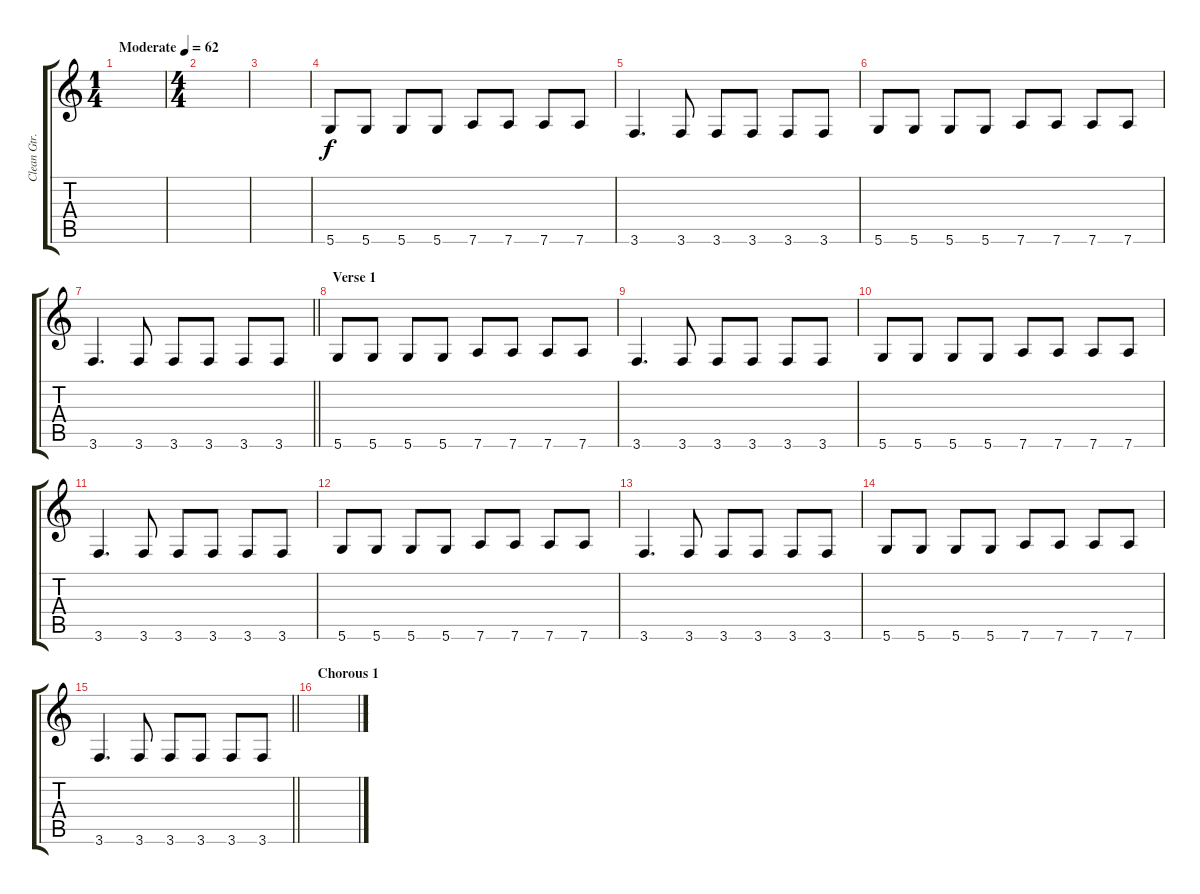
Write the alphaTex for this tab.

\track ("Clean Gtr. 1" "Clean Gtr.") {instrument electricguitarclean}
\staff {score tabs}
\tuning (E4 B3 G3 D3 A2 D2) {hide}
\ts (1 4)
\tempo (62 "Moderate")
\clef g2
\ks c
|
\ts (4 4)
|
|
5.6.8 5.6.8 5.6.8 5.6.8 7.6.8 7.6.8 7.6.8 7.6.8 |
3.6.4{d} 3.6.8 3.6.8 3.6.8 3.6.8 3.6.8 |
5.6.8 5.6.8 5.6.8 5.6.8 7.6.8 7.6.8 7.6.8 7.6.8 |
\barLineRight lightlight
3.6.4{d} 3.6.8 3.6.8 3.6.8 3.6.8 3.6.8 |
\section ("" "Verse 1")
5.6.8 5.6.8 5.6.8 5.6.8 7.6.8 7.6.8 7.6.8 7.6.8 |
3.6.4{d} 3.6.8 3.6.8 3.6.8 3.6.8 3.6.8 |
5.6.8 5.6.8 5.6.8 5.6.8 7.6.8 7.6.8 7.6.8 7.6.8 |
3.6.4{d} 3.6.8 3.6.8 3.6.8 3.6.8 3.6.8 |
5.6.8 5.6.8 5.6.8 5.6.8 7.6.8 7.6.8 7.6.8 7.6.8 |
3.6.4{d} 3.6.8 3.6.8 3.6.8 3.6.8 3.6.8 |
5.6.8 5.6.8 5.6.8 5.6.8 7.6.8 7.6.8 7.6.8 7.6.8 |
\barLineRight lightlight
3.6.4{d} 3.6.8 3.6.8 3.6.8 3.6.8 3.6.8 |
\section ("" "Chorous 1")
